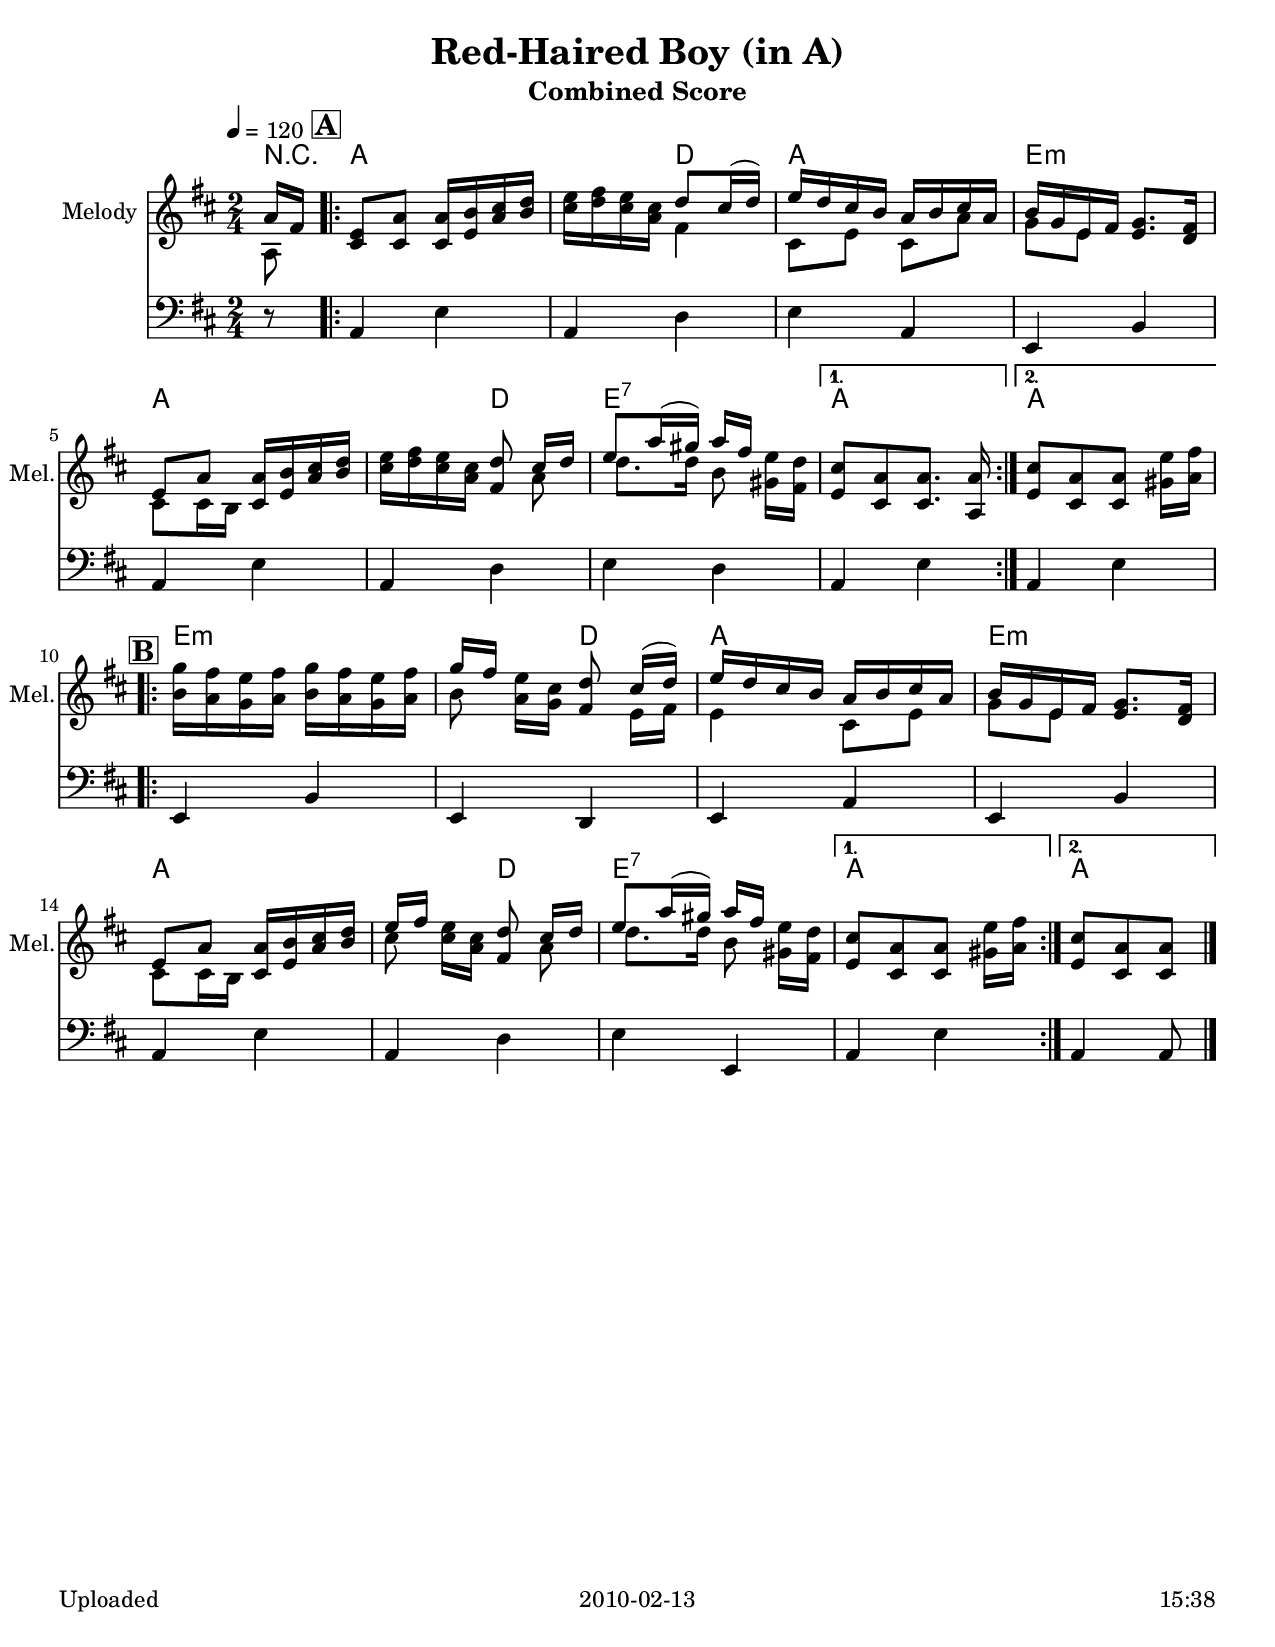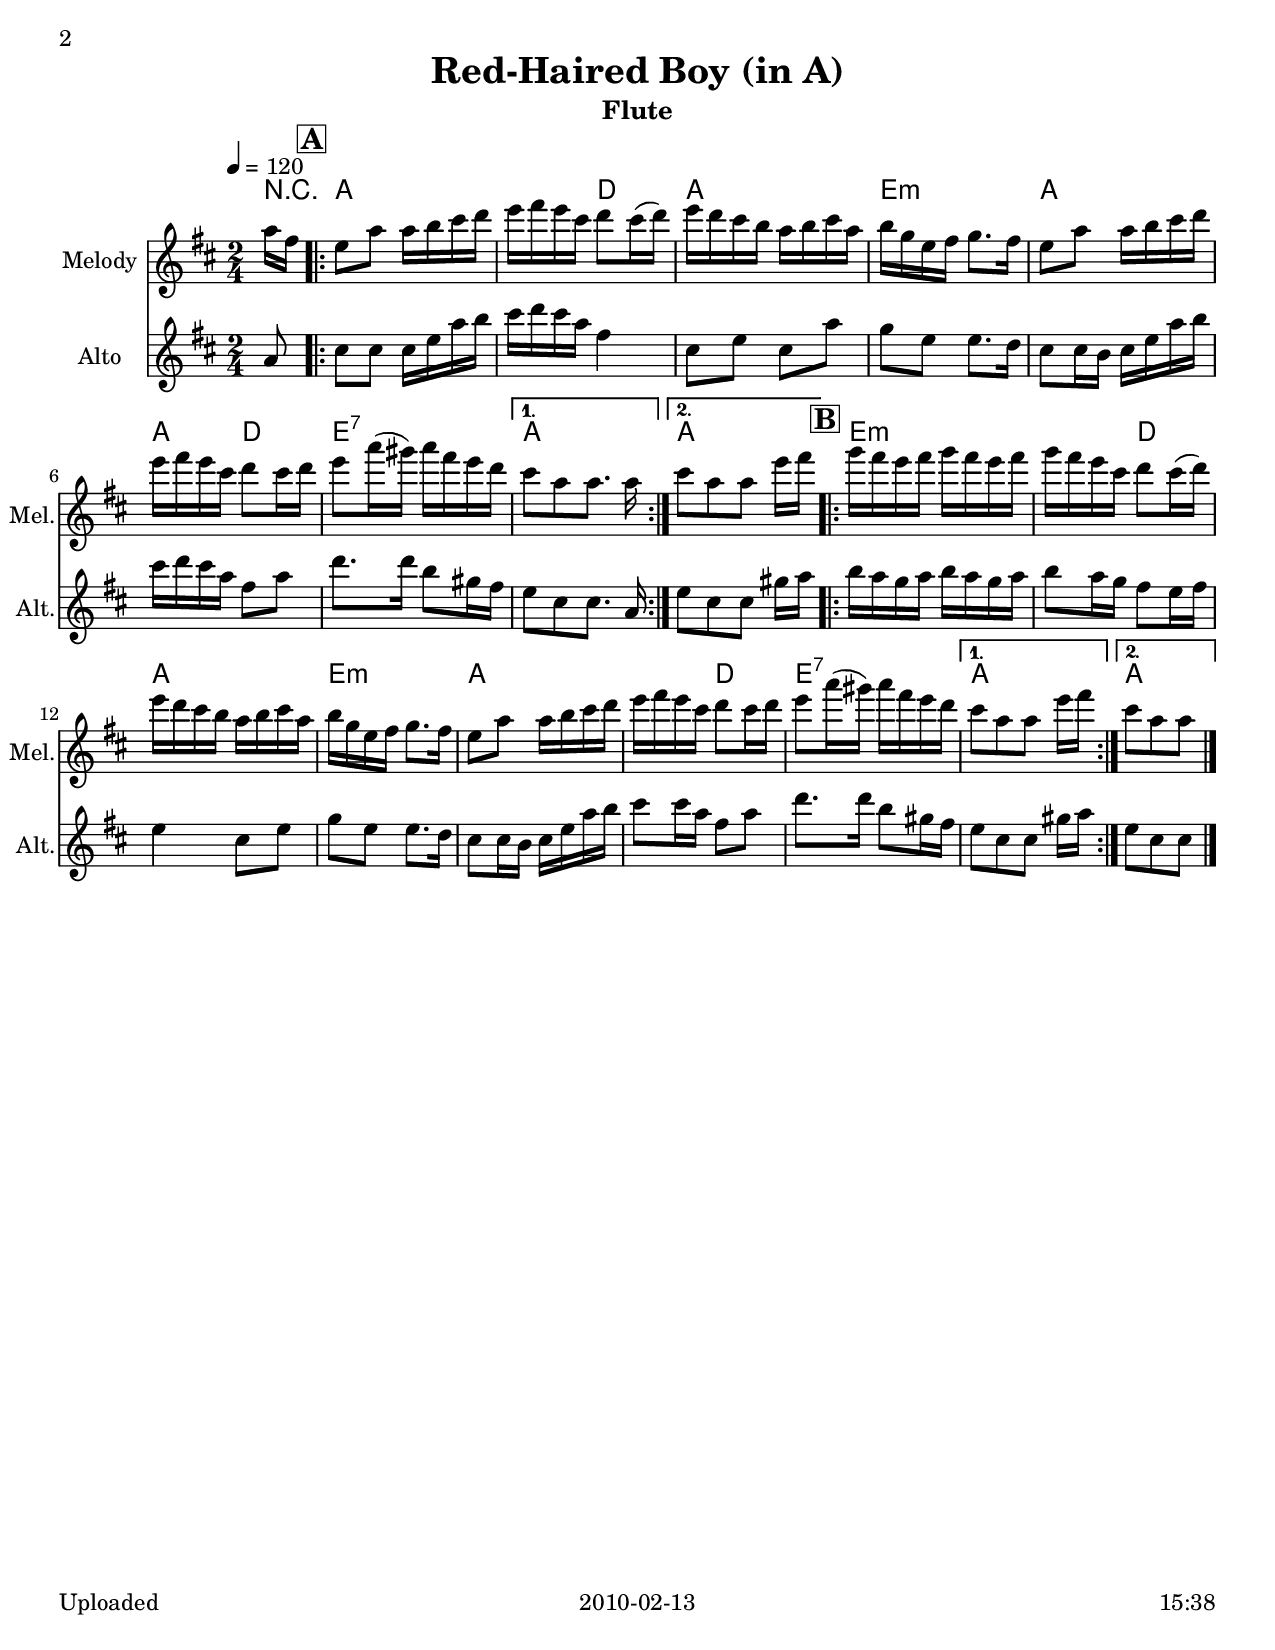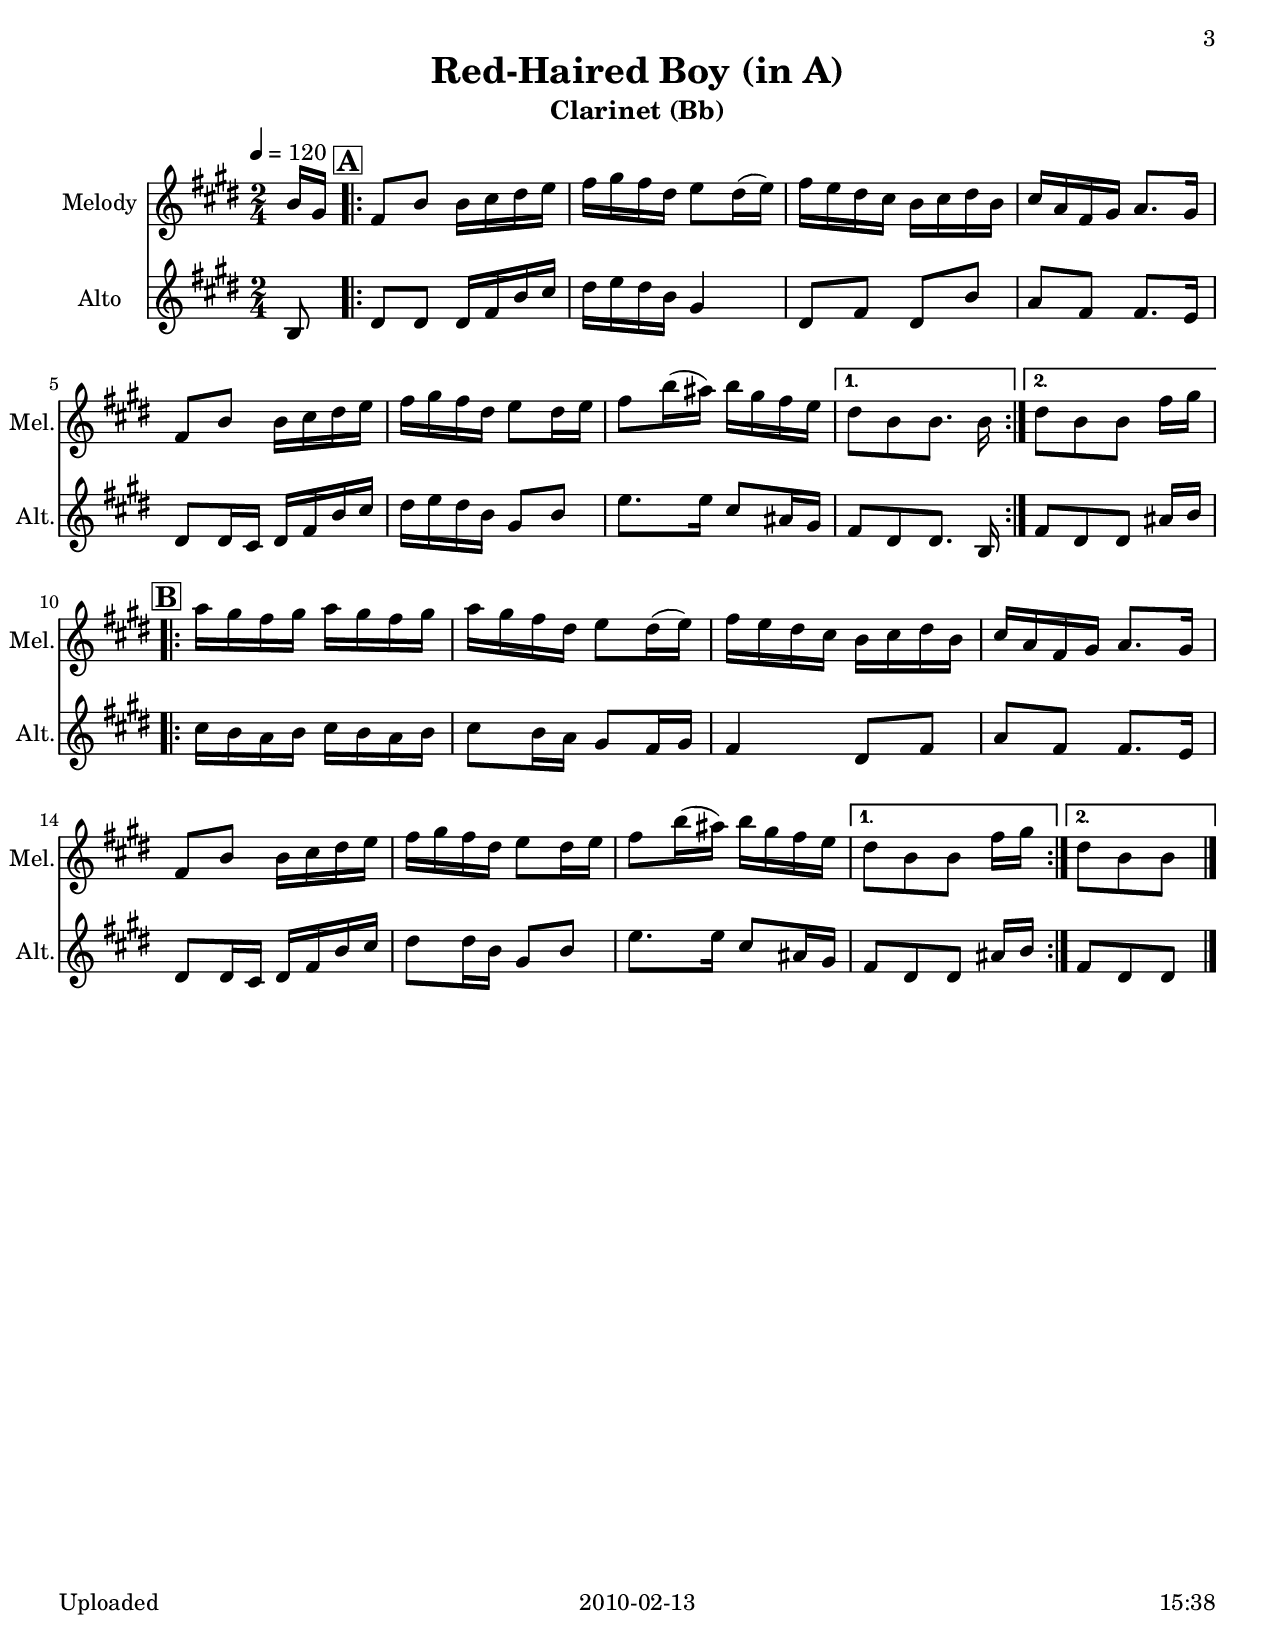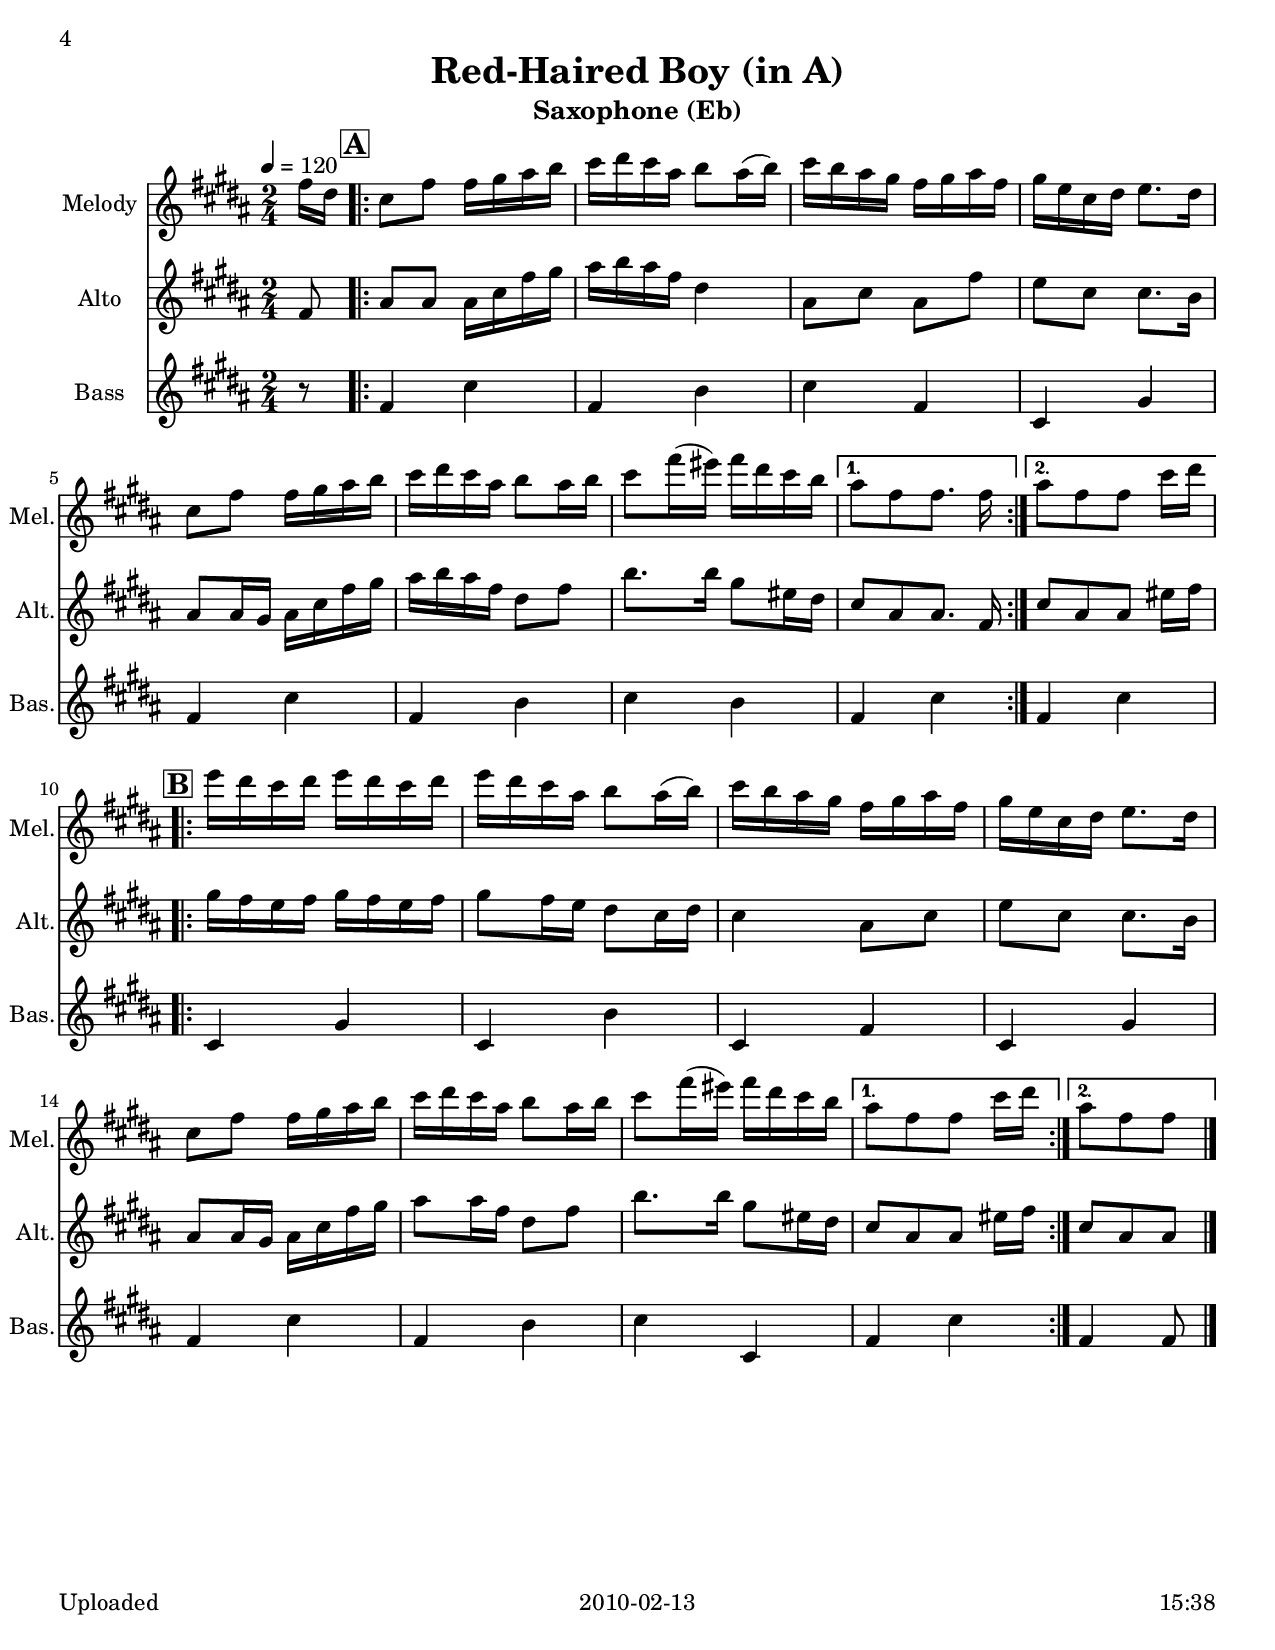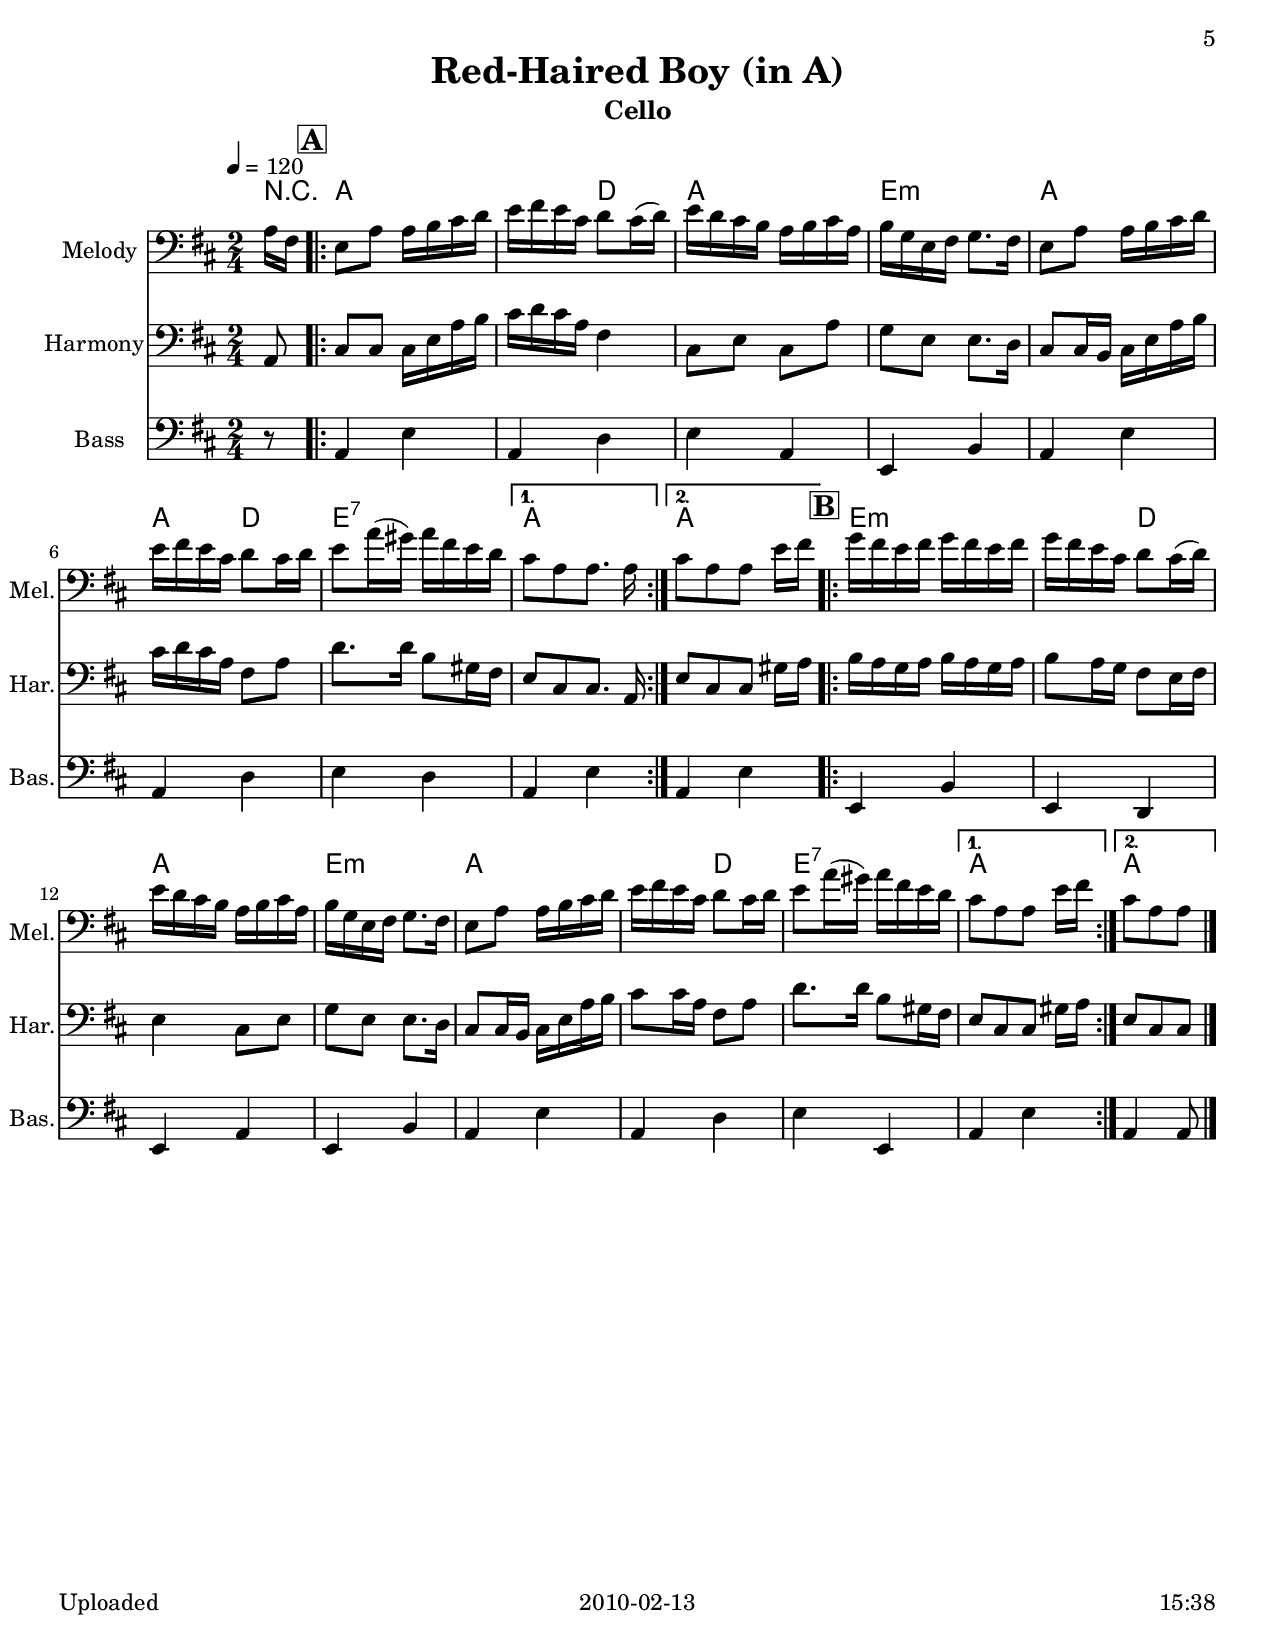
\version "2.12.0"
\header {
  title = "Red-Haired Boy (in A)"
  piece = "Traditional"
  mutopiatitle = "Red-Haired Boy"
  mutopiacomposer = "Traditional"
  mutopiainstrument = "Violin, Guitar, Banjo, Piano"
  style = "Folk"
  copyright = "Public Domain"
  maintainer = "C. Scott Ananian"
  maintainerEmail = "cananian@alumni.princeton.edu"
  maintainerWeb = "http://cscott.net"
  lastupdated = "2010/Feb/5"
  meter = 120
}
#(set-default-paper-size "letter")

\paper {
  scoreTitleMarkup = \bookTitleMarkup
  bookTitleMarkup = \markup {}
  ragged-bottom = ##t
  oddFooterMarkup = \markup { \fill-line { Uploaded 2010-02-13 15:38 } }
}

linebreaks = {
  \time 2/4
  \partial 8
  s8 |
  \repeat volta 2 {
    s2 \noBreak | s2 \noBreak | s2 \noBreak | s2 \break |
    s2 \noBreak | s2 \noBreak | s2 \noBreak |
  }
  \alternative {
    { s2 \noBreak | }
    { s2 \break | }
  }

  \repeat volta 2 {
    s2 \noBreak | s2 \noBreak | s2 \noBreak | s2 \break |
    s2 \noBreak | s2 \noBreak | s2 \noBreak |
  }
  \alternative {
    { s2 \noBreak | }
    { s4 s8 }
  }
}

melody = \relative a' {
  \set Score.markFormatter = #format-mark-box-letters
  \time 2/4
  \tempo 4=120

  \key d \major

  \partial 8
  a='16 fis |
  \mark\default % A part
  \repeat volta 2 {
    e='8 a a16 b cis d |
    e=''16 fis e cis d8 cis16( d) |
    e=''16 d cis b a b cis a |
    b='16 g e fis g8. fis16 |

    e='8[ a] a16 b cis d |
    e=''16 fis e cis d8 cis16 d |
    e=''8 a16( gis) a fis e d |
  }
  \alternative {
    { cis=''8[ a a8.] a16 | }
    { cis=''8[ a a] e'=''16 fis | }
  }

  \mark\default % B part
  \repeat volta 2 {
    g=''16 fis e fis g fis e fis |
    g=''16 fis e cis d8 cis16( d) |
    e=''16 d cis b a b cis a |
    b='16 g e fis g8. fis16 |

    e='8[ a] a16 b cis d |
    e=''16 fis e cis d8 cis16 d |
    e=''8 a16( gis) a fis e d |
  }
  \alternative {
    { cis=''8[ a a] e'=''16 fis | }
    { cis=''8[ a a] }
  }
  \bar "|."
}

alto = \relative a {
  \time 2/4
  \tempo 4=120

  \key d \major

  \partial 8
  a=8 |
  \mark\default % A part
  \repeat volta 2 {
    cis='8 cis cis16 e a b |
    cis=''16 d cis a fis4 |
    cis='8 e cis a' |
    g='8 e e8. d16 |

    cis='8 cis16 b cis16 e a b |
    cis=''16 d cis a fis8 a |
    d=''8. d16 b8 gis16 fis |
  }
  \alternative {
    { e='8[ cis cis8.] a16 | }
    { e'='8[ cis cis] gis'16 a | }
  }

  \mark\default % B part
  \repeat volta 2 {
    b='16 a g a b a g a |
    b='8 a16 g fis8 e16 fis |
    e='4 cis8 e |
    g='8 e e8. d16 |

    cis='8 cis16 b cis16 e a b |
    cis=''8 cis16 a fis8 a |
    d=''8. d16 b8 gis16 fis |
  }
  \alternative {
    { e='8[ cis cis] gis'16 a | }
    { e='8[ cis cis] }
  }
  \bar "|."
}

% Alternate melody; for reference only (not printed).
melodyB = \relative a' {
  \set Score.markFormatter = #format-mark-box-letters
  \time 2/4
  \tempo 4=120

  \key d \major

  \partial 8
  a='16 fis |
  \mark\default % A part
  \repeat volta 2 {
    e='8 a a16 b cis d |
    e=''16 fis e cis d8 cis16( d) |
    e=''16 d cis b a b cis a |
    b='16 g e fis g8. fis16 |

    e='8 a a16 b cis d |
    e=''16 fis e cis d8 cis16 d |
    e=''8 a16( gis) a fis e d |
  }
  \alternative {
    { cis=''8[ a a8.] fis16 | }
    { cis'=''8[ a a] e'=''16 fis | }
  }

  \mark\default % B part
  \repeat volta 2 {
    g=''16 fis e fis g fis e fis |
    g=''16 fis e cis d8 cis16( d) |
    e=''16 d cis b a b cis a |
    b='16 a e fis g8. fis16 |

    e='8 a a16 b cis d |
    e=''16 fis e cis d8 cis16( d) |
    e=''8 a16( gis) a fis e d |
  }
  \alternative {
    { cis=''8[ a a] e'=''16 fis | }
    { cis=''8[ a a] }
  }
  \bar "|."
}

bassTagged = \relative c, {
  \time 2/4
  \tempo 4=120

  \key d \major

  \partial 8
  r8 |
  \repeat volta 2 {
    a=,,4 e' | a, d | e a, | e b' | a e' | a, d | e d |
  }
  \alternative {
    { a=,,4 e' }
    { a,=,,4 e' }
  }

  \repeat volta 2 {
    e,=,,4 b' | e, \tag #'sax d' \tag #'nosax d, | e a | e b' | a=,, e' | a, d | e e, |
  }
  \alternative {
    { a=,,4 e' }
    { a,=,,4 a8 }
  }
  \bar "|."
}
bass = \removeWithTag #'sax \bassTagged
basssax = \removeWithTag #'nosax \bassTagged

harmonies = \chordmode {
  \set Score.markFormatter = #format-mark-box-letters
  \time 2/4

  \partial 8
  r8 |
  \repeat volta 2 {
    a4 a | a d | a a | e:m e:m | a a | a d | e:7 e:7 |
  }
  \alternative {
    { a4 a }
    { \set chordChanges = ##f a4
      \set chordChanges = ##t a }
  }

  \repeat volta 2 {
    e4:m e:m | e:m d | a a | e:m e:m | a a | a d | e:7 e:7 |
  }
  \alternative {
    { a4 a }
    { \set chordChanges = ##f a4
      \set chordChanges = ##t a8 }
  }
  \bar "|."
}

% combined score
\score {
  <<
    \context ChordNames {
         \set chordChanges = ##t
         << \harmonies \linebreaks >>
    }
    %\new Staff <<
    %  \set Staff.instrumentName = "Melody 2"
    %  \set Staff.shortInstrumentName = "Mel.2"
    %  \set Staff.printPartCombineTexts = ##f
    %  \melodyB
    %>>
    \new Staff <<
      \set Staff.instrumentName = "Melody"
      \set Staff.shortInstrumentName = "Mel."
      \set Staff.printPartCombineTexts = ##f
      \partcombine \melody \alto
    >>
    \new Staff <<
      \clef bass
      \transpose c c' \bass
    >>
  >>
  \layout { }
  \header {
    instrument = "Combined Score"
  }
}

% flute score
\score {
  <<
    \context ChordNames {
         \set chordChanges = ##t
         \harmonies
    }
    \context Staff = fluteA {
      \set Staff.instrumentName = "Melody"
      \set Staff.shortInstrumentName = "Mel."
      \transpose c c' \melody
    }
    \context Staff = fluteB {
      \set Staff.instrumentName = "Alto"
      \set Staff.shortInstrumentName = "Alt."
      \transpose c c' \alto
    }
  >>
  \header {
    instrument = "Flute"
    breakbefore=##t
  }
}

% clarinet score (transposed to Bb)
\score {
  <<
    \context Staff = clarinetA {
      \set Staff.instrumentName = "Melody"
      \set Staff.shortInstrumentName = "Mel."
      \transpose bes c' { \melody }
    }
    \context Staff = clarinetB {
      \set Staff.instrumentName = "Alto"
      \set Staff.shortInstrumentName = "Alt."
      \transpose bes c' { \alto }

    }
  >>
  \header {
    instrument = "Clarinet (Bb)"
    breakbefore=##t
  }
}

% saxophone score (transposed to Bb)
\score {
  <<
    \context Staff = saxophoneA {
      \set Staff.instrumentName = "Melody"
      \set Staff.shortInstrumentName = "Mel."
      \transpose ees c' { \melody }
    }
    \context Staff = saxophoneB {
      \set Staff.instrumentName = "Alto"
      \set Staff.shortInstrumentName = "Alt."
      \transpose ees c' { \alto }
    }
    \context Staff = saxophoneC {
      \set Staff.instrumentName = "Bass"
      \set Staff.shortInstrumentName = "Bas."
      \transpose ees c''' \basssax
    }
  >>
  \header {
    instrument = "Saxophone (Eb)"
    breakbefore=##t
  }
}

% cello score (octave-shifted)
\score {
  <<
    \context ChordNames {
         \set chordChanges = ##t
         \harmonies
    }
    \context Staff = celloA {
      \set Staff.instrumentName = "Melody"
      \set Staff.shortInstrumentName = "Mel."
      \transpose c c, << \clef bass \melody >> % 2 octaves down
    }
    \context Staff = celloB {
      \set Staff.instrumentName = "Harmony"
      \set Staff.shortInstrumentName = "Har."
      \transpose c c, << \clef bass \alto >> % 2 octaves down
    }
    \context Staff = celloC {
      \set Staff.instrumentName = "Bass"
      \set Staff.shortInstrumentName = "Bas."
      \transpose c c' << \clef bass \bass >> % 1 octave up
    }
  >>
  \header {
    instrument = "Cello"
    breakbefore=##t
  }
}


% midi score.
\score {
  \unfoldRepeats
  \context PianoStaff <<
    \context Staff=melody <<
       \set Staff.midiInstrument = "fiddle"
       r1\pp \melody
     >>
    \context Staff=alto <<
       \set Staff.midiInstrument = "fiddle"
       r1\pp \alto
     >>
    \context Staff=bass <<
      \set Staff.midiInstrument = "acoustic bass"
      r1\ff
      \bass
    >>
%{
    \context Staff=chords <<
      \set Staff.midiInstrument = "pizzicato strings"
      r1\pp
      \harmonies
    >>
%}
  >>

  \midi {
    \context {
      \Score
      tempoWholesPerMinute = #(ly:make-moment 120 4)
      }
    }
}
